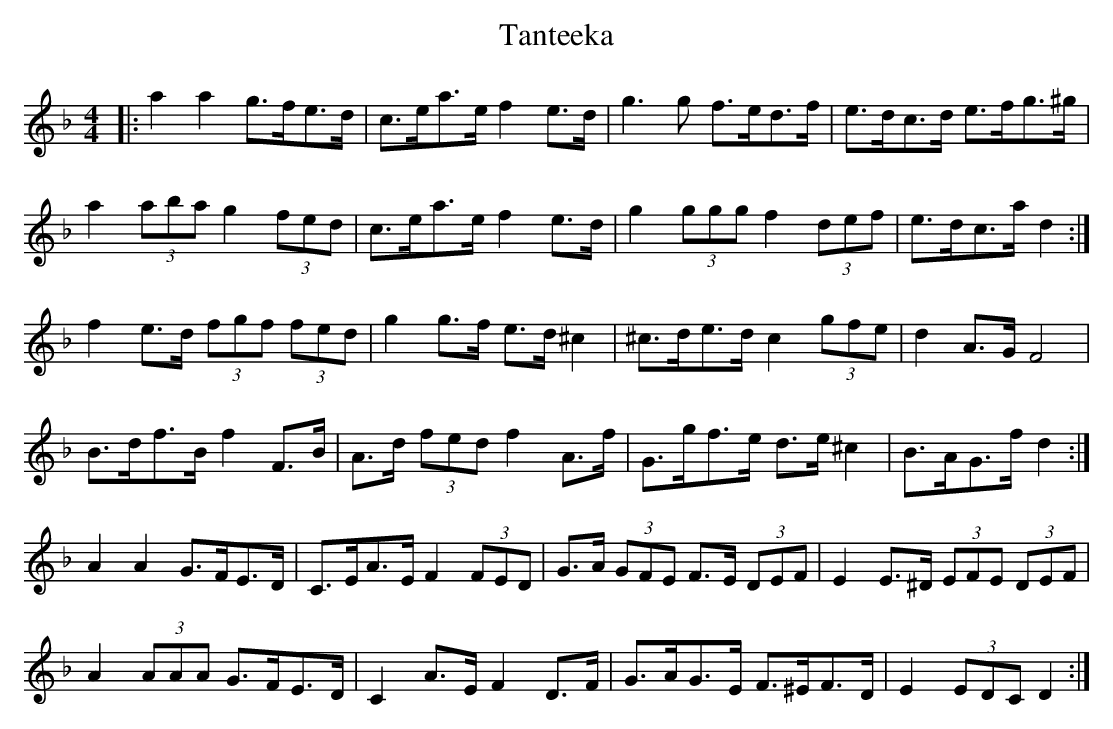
X:1
T: Tanteeka
M: 4/4
L: 1/8
K: Dmin
|:a2 a2 g>fe>d|c>ea>e f2 e>d|g3 g f>ed>f|e>dc>d e>fg>^g|
a2 (3aba g2 (3fed|c>ea>e f2 e>d|g2 (3ggg f2 (3def|e>dc>a d2:|
f2 e>d (3fgf (3fed|g2 g>f e>d ^c2|^c>de>d c2 (3gfe|d2 A>G F4|
B>df>B f2 F>B|A>d (3fed f2 A>f|G>gf>e d>e ^c2|B>AG>f d2:|
A2 A2 G>FE>D|C>EA>E F2 (3FED|G>A (3GFE F>E (3DEF|E2 E>^D (3EFE (3DEF|
A2 (3AAA G>FE>D|C2 A>E F2 D>F|G>AG>E F>^EF>D|E2 (3EDC D2:|
